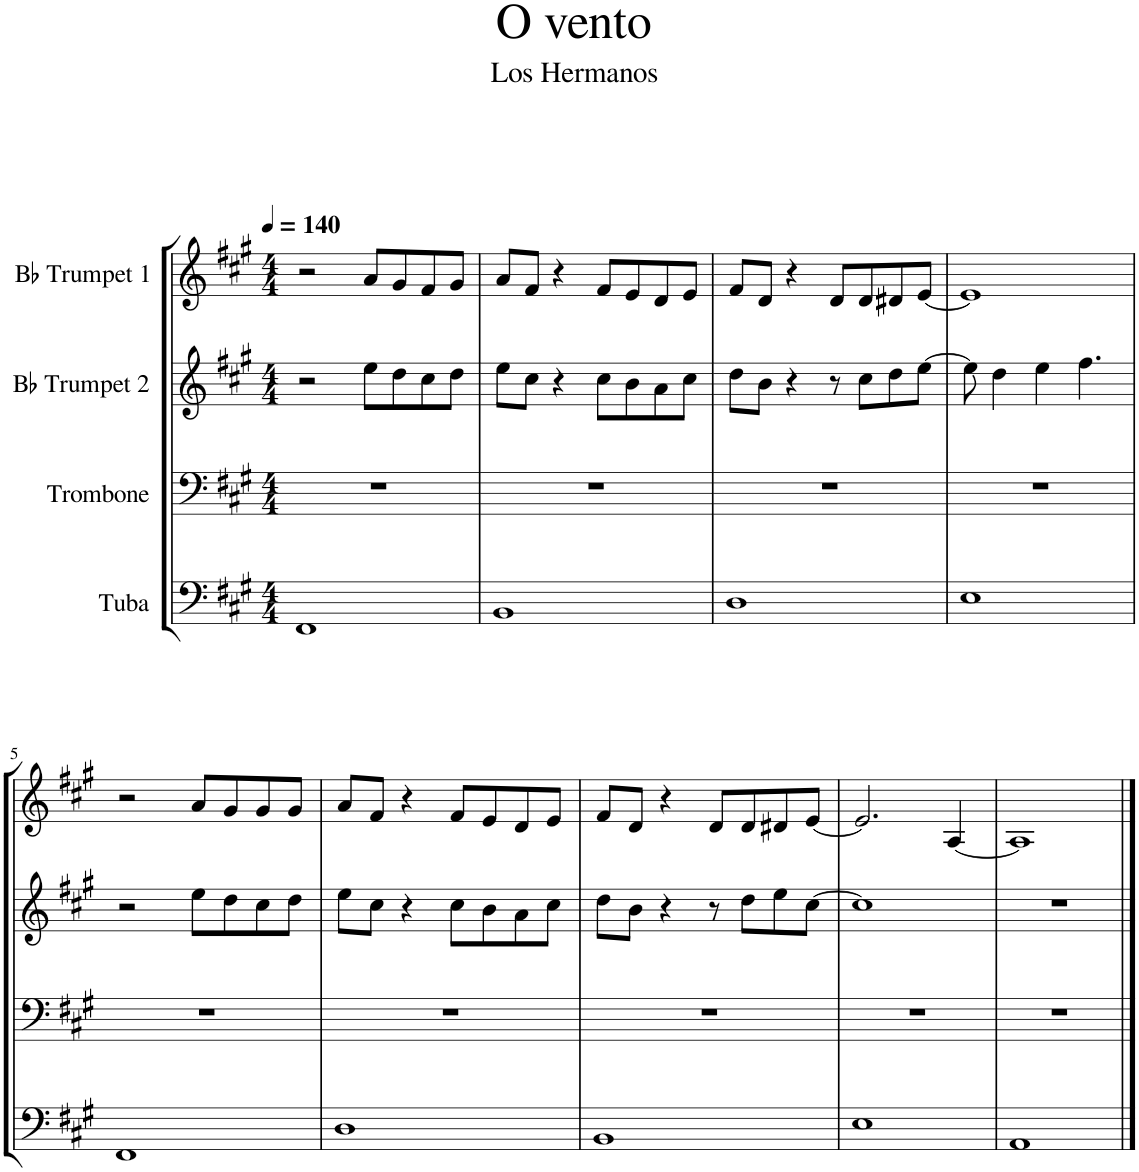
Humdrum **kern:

**kern	**kern	**kern	**kern
*part4	*part3	*part2	*part1
*staff4	*staff3	*staff2	*staff1
*I"Tuba	*I"Trombone	*I"Bb Trumpet 2	*I"Bb Trumpet 1
*I'Tba	*I'Trb	*I'Tpt	*I'Tpt
*clefF4	*clefF4	*clefG2	*clefG2
*	*	*ITrd1c2	*ITrd1c2
*k[f#c#g#]	*k[f#c#g#]	*k[f#c#g#]	*k[f#c#g#]
*M4/4	*M4/4	*M4/4	*M4/4
*MM140	*MM140	*MM140	*MM140
=1	=1	=1	=1
1FF#	1r	2r	2r
.	.	8ee\L	8a/L
.	.	8dd\	8g#/
.	.	8cc#\	8f#/
.	.	8dd\J	8g#/J
=2	=2	=2	=2
1BB	1r	8ee\L	8a/L
.	.	8cc#\J	8f#/J
.	.	4r	4r
.	.	8cc#\L	8f#/L
.	.	8b\	8e/
.	.	8a\	8d/
.	.	8cc#\J	8e/J
=3	=3	=3	=3
1D	1r	8dd\L	8f#/L
.	.	8b\J	8d/J
.	.	4r	4r
.	.	8r	8d/L
.	.	8cc#\L	8d/
.	.	8dd\	8d#X/
.	.	[8ee\J	[8e/J
=4	=4	=4	=4
1E	1r	8ee\]	1e]
.	.	4dd\	.
.	.	4ee\	.
.	.	4.ff#\	.
!!LO:LB:g=z
=5	=5	=5	=5
1FF#	1r	2r	2r
.	.	8ee\L	8a/L
.	.	8dd\	8g#/
.	.	8cc#\	8g#/
.	.	8dd\J	8g#/J
=6	=6	=6	=6
1D	1r	8ee\L	8a/L
.	.	8cc#\J	8f#/J
.	.	4r	4r
.	.	8cc#\L	8f#/L
.	.	8b\	8e/
.	.	8a\	8d/
.	.	8cc#\J	8e/J
=7	=7	=7	=7
1BB	1r	8dd\L	8f#/L
.	.	8b\J	8d/J
.	.	4r	4r
.	.	8r	8d/L
.	.	8dd\L	8d/
.	.	8ee\	8d#X/
.	.	[8cc#\J	[8e/J
=8	=8	=8	=8
1E	1r	1cc#]	2.e/]
.	.	.	[4A/
=9	=9	=9	=9
1AA	1r	1r	1A]
==	==	==	==
*-	*-	*-	*-
